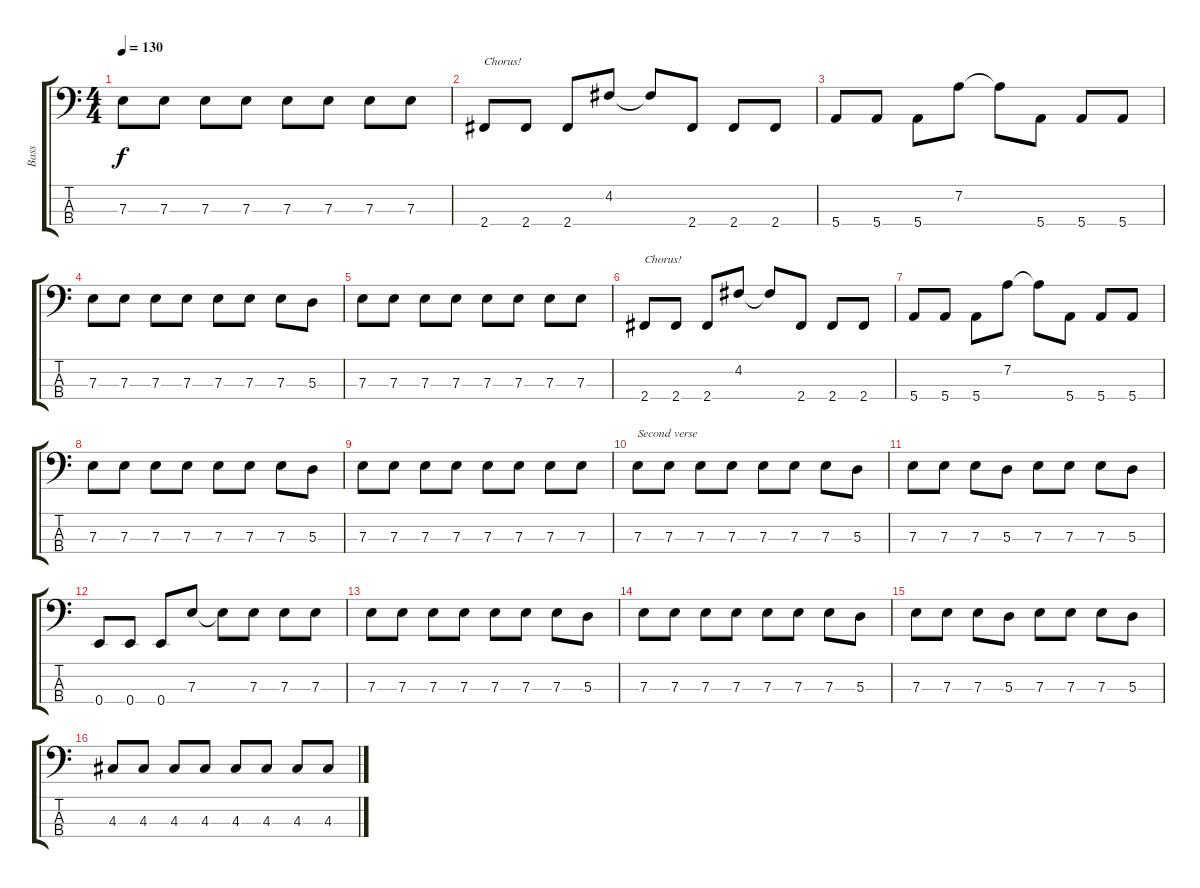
\track ("Bass" "Bass") {instrument distortionguitar}
\staff {score tabs}
\tuning (G2 D2 A1 E1) {hide}
\ts (4 4)
\tempo 130
\clef f4
\ks c
7.3.8{dy f} 7.3.8 7.3.8 7.3.8 7.3.8 7.3.8 7.3.8 7.3.8 |
2.4.8{txt "Chorus!"} 2.4.8 2.4.8 4.2.8 4.2{t}.8 2.4.8 2.4.8 2.4.8 |
5.4.8 5.4.8 5.4.8 7.2.8 7.2{t}.8 5.4.8 5.4.8 5.4.8 |
7.3.8 7.3.8 7.3.8 7.3.8 7.3.8 7.3.8 7.3.8 5.3.8 |
7.3.8 7.3.8 7.3.8 7.3.8 7.3.8 7.3.8 7.3.8 7.3.8 |
2.4.8{txt "Chorus!"} 2.4.8 2.4.8 4.2.8 4.2{t}.8 2.4.8 2.4.8 2.4.8 |
5.4.8 5.4.8 5.4.8 7.2.8 7.2{t}.8 5.4.8 5.4.8 5.4.8 |
7.3.8 7.3.8 7.3.8 7.3.8 7.3.8 7.3.8 7.3.8 5.3.8 |
7.3.8 7.3.8 7.3.8 7.3.8 7.3.8 7.3.8 7.3.8 7.3.8 |
7.3.8{txt "Second verse"} 7.3.8 7.3.8 7.3.8 7.3.8 7.3.8 7.3.8 5.3.8 |
7.3.8 7.3.8 7.3.8 5.3.8 7.3.8 7.3.8 7.3.8 5.3.8 |
0.4.8 0.4.8 0.4.8 7.3.8 7.3{t}.8 7.3.8 7.3.8 7.3.8 |
7.3.8 7.3.8 7.3.8 7.3.8 7.3.8 7.3.8 7.3.8 5.3.8 |
7.3.8 7.3.8 7.3.8 7.3.8 7.3.8 7.3.8 7.3.8 5.3.8 |
7.3.8 7.3.8 7.3.8 5.3.8 7.3.8 7.3.8 7.3.8 5.3.8 |
4.3.8 4.3.8 4.3.8 4.3.8 4.3.8 4.3.8 4.3.8 4.3.8
